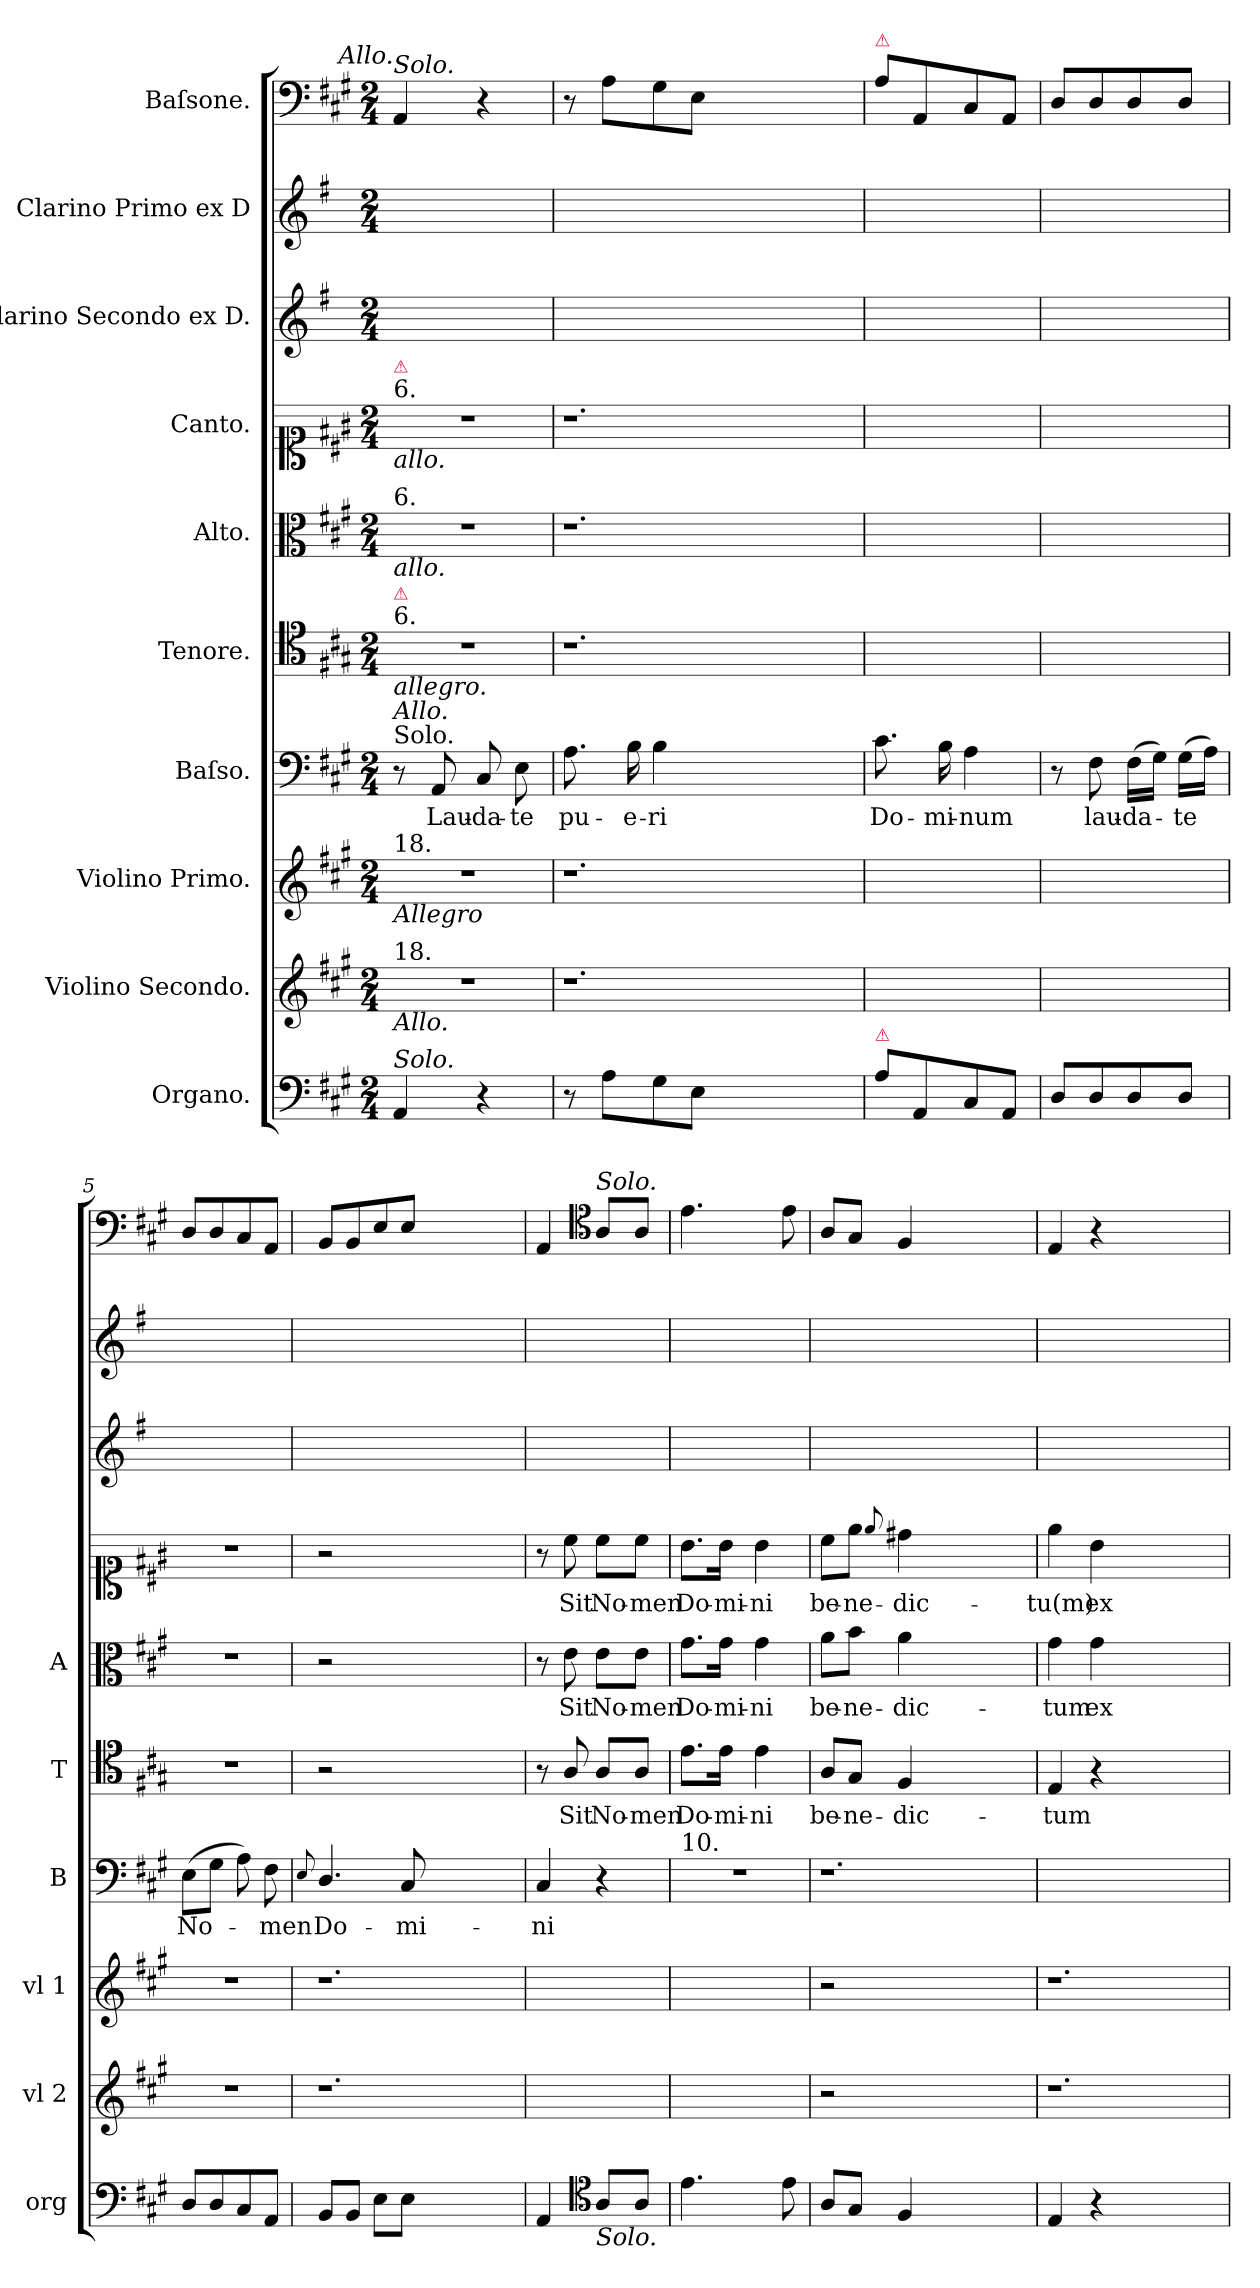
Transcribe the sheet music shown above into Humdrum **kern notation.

**kern	**kern	**kern	**kern	**text	**kern	**text	**kern	**text	**kern	**text	**kern	**kern	**kern
*part10	*part9	*part8	*part7	*part7	*part6	*part6	*part5	*part5	*part4	*part4	*part3	*part2	*part1
*staff10	*staff9	*staff8	*staff7	*staff7	*staff6	*staff6	*staff5	*staff5	*staff4	*staff4	*staff3	*staff2	*staff1
*I"Organo.	*I"Violino Secondo.	*I"Violino Primo.	*I"Baſso.	*	*I"Tenore.	*	*I"Alto.	*	*I"Canto.	*	*I"Clarino Secondo ex D.	*I"Clarino Primo ex D	*I"Baſsone.
*I'org	*I'vl 2	*I'vl 1	*I'B	*	*I'T	*	*I'A	*	*	*	*	*	*
*clefF4	*clefG2	*clefG2	*clefF4	*	*clefC4	*	*clefC3	*	*clefC1	*	*clefG2	*clefG2	*clefF4
*	*	*	*	*	*	*	*	*	*	*	*ITrd-1c-2	*ITrd-1c-2	*
*k[f#c#g#]	*k[f#c#g#]	*k[f#c#g#]	*k[f#c#g#]	*	*k[f#c#g#]	*	*k[f#c#g#]	*	*k[f#c#g#]	*	*k[f#c#g#]	*k[f#c#g#]	*k[f#c#g#]
*A:	*A:	*A:	*A:	*	*A:	*	*A:	*	*A:	*	*A:	*A:	*A:
*M2/4	*M2/4	*M2/4	*M2/4	*	*M2/4	*	*M2/4	*	*M2/4	*	*M2/4	*M2/4	*M2/4
=1	=1	=1	=1	=1	=1	=1	=1	=1	=1	=1	=1	=1	=1
!	!	!	!	!	!	!	!	!	!	!	!	!	!LO:TX:a:i:t=Solo.
!	!	!	!	!	!	!	!	!	!	!	!	!	!LO:TX:a:i:rj:t=Allo.
!	!	!	!	!	!	!	!	!	!LO:TX:a:t=6.	!	!	!	!
!	!	!	!	!	!	!	!	!	!LO:TX:a:color=crimson:t=⚠	!	!	!	!
!	!	!	!	!	!	!	!	!	!LO:TX:b:i:t=allo.	!	!	!	!
!	!	!	!	!	!	!	!LO:TX:a:t=6.	!	!	!	!	!	!
!	!	!	!	!	!	!	!LO:TX:b:i:t=allo.	!	!	!	!	!	!
!	!	!	!	!	!LO:TX:a:t=6.	!	!	!	!	!	!	!	!
!	!	!	!	!	!LO:TX:a:color=crimson:t=⚠	!	!	!	!	!	!	!	!
!	!	!	!	!	!LO:TX:b:i:t=allegro.	!	!	!	!	!	!	!	!
!	!	!	!LO:TX:a:t=Solo.	!	!	!	!	!	!	!	!	!	!
!	!	!	!LO:TX:a:i:t=Allo.	!	!	!	!	!	!	!	!	!	!
!	!	!LO:TX:a:t=18.	!	!	!	!	!	!	!	!	!	!	!
!	!	!LO:TX:b:i:t=Allegro	!	!	!	!	!	!	!	!	!	!	!
!	!LO:TX:a:t=18.	!	!	!	!	!	!	!	!	!	!	!	!
!	!LO:TX:b:i:t=Allo.	!	!	!	!	!	!	!	!	!	!	!	!
!LO:TX:a:i:t=Solo.	!	!	!	!	!	!	!	!	!	!	!	!	!
4AA/	2r	2r	8r	.	2r	.	2r	.	2r	.	2ryy	2ryy	4AA/
.	.	.	8AA/	Lau-	.	.	.	.	.	.	.	.	.
4r	.	.	8C#/	-da-	.	.	.	.	.	.	.	.	4r
.	.	.	8E\	-te	.	.	.	.	.	.	.	.	.
=2	=2	=2	=2	=2	=2	=2	=2	=2	=2	=2	=2	=2	=2
8r	1.r	1.r	8.A\	pu-	1.r	.	1.r	.	1.r	.	2ryy	2ryy	8r
8A\L	.	.	.	.	.	.	.	.	.	.	.	.	8A\L
.	.	.	16B\	-e-	.	.	.	.	.	.	.	.	.
8G#\	.	.	4B\	-ri	.	.	.	.	.	.	.	.	8G#\
8E\J	.	.	.	.	.	.	.	.	.	.	.	.	8E\J
1ryy	.	.	1ryy	.	.	.	.	.	.	.	1ryy	1ryy	1ryy
=3	=3	=3	=3	=3	=3	=3	=3	=3	=3	=3	=3	=3	=3
!	!	!	!	!	!	!	!	!	!	!	!	!	!LO:TX:a:color=crimson:t=⚠
!LO:TX:a:color=crimson:t=⚠	!	!	!	!	!	!	!	!	!	!	!	!	!
8A\L	2ryy	2ryy	8.c#\	Do-	2ryy	.	2ryy	.	2ryy	.	2ryy	2ryy	8A\L
8AA/	.	.	.	.	.	.	.	.	.	.	.	.	8AA/
.	.	.	16B\	-mi-	.	.	.	.	.	.	.	.	.
8C#/	.	.	4A\	-num	.	.	.	.	.	.	.	.	8C#/
8AA/J	.	.	.	.	.	.	.	.	.	.	.	.	8AA/J
=4	=4	=4	=4	=4	=4	=4	=4	=4	=4	=4	=4	=4	=4
8D/L	2ryy	2ryy	8r	.	2ryy	.	2ryy	.	2ryy	.	2ryy	2ryy	8D/L
8D/	.	.	8F#\	lau-	.	.	.	.	.	.	.	.	8D/
8D/	.	.	(16F#\LL	-da-	.	.	.	.	.	.	.	.	8D/
.	.	.	16G#\JJ)	.	.	.	.	.	.	.	.	.	.
8D/J	.	.	(16G#\LL	-te	.	.	.	.	.	.	.	.	8D/J
.	.	.	16A\JJ)	.	.	.	.	.	.	.	.	.	.
=5	=5	=5	=5	=5	=5	=5	=5	=5	=5	=5	=5	=5	=5
8D/L	2r	2r	(8E\L	No-	2r	.	2r	.	2r	.	2ryy	2ryy	8D/L
8D/	.	.	8G#\J	.	.	.	.	.	.	.	.	.	8D/
8C#/	.	.	8A\)	.	.	.	.	.	.	.	.	.	8C#/
8AA/J	.	.	8F#\	-men	.	.	.	.	.	.	.	.	8AA/J
=6	=6	=6	=6	=6	=6	=6	=6	=6	=6	=6	=6	=6	=6
.	.	.	8qqE/	.	.	.	.	.	.	.	.	.	.
8BB/L	1.r	1.r	4.D/	Do-	2r	.	2r	.	2r	.	2ryy	2ryy	8BB/L
8BB/J	.	.	.	.	.	.	.	.	.	.	.	.	8BB/
8E\L	.	.	.	.	.	.	.	.	.	.	.	.	8E/
8E\J	.	.	8C#/	-mi-	.	.	.	.	.	.	.	.	8E/J
1ryy	.	.	1ryy	.	1ryy	.	1ryy	.	1ryy	.	1ryy	1ryy	1ryy
=7	=7	=7	=7	=7	=7	=7	=7	=7	=7	=7	=7	=7	=7
4AA/	2ryy	2ryy	4C#/	-ni	8r	.	8r	.	8r	.	2ryy	2ryy	4AA/
.	.	.	.	.	8A/	Sit	8e\	Sit	8cc#\	Sit	.	.	.
*clefC4	*	*	*	*	*	*	*	*	*	*	*	*	*clefC4
!	!	!	!	!	!	!	!	!	!	!	!	!	!LO:TX:a:i:t=Solo.
!LO:TX:b:i:t=Solo.	!	!	!	!	!	!	!	!	!	!	!	!	!
8A/L	.	.	4r	.	8A/L	No-	8e\L	No-	8cc#\L	No-	.	.	8A/L
8A/J	.	.	.	.	8A/J	-men	8e\J	-men	8cc#\J	-men	.	.	8A/J
=8	=8	=8	=8	=8	=8	=8	=8	=8	=8	=8	=8	=8	=8
!	!	!	!LO:TX:a:t=10.	!	!	!	!	!	!	!	!	!	!
4.e\	2ryy	2ryy	2r	.	8.e\L	Do-	8.g#\L	Do-	8.b\L	Do-	2ryy	2ryy	4.e\
.	.	.	.	.	16e\Jk	-mi-	16g#\Jk	-mi-	16b\Jk	-mi-	.	.	.
.	.	.	.	.	4e\	-ni	4g#\	-ni	4b\	-ni	.	.	.
8e\	.	.	.	.	.	.	.	.	.	.	.	.	8e\
=9	=9	=9	=9	=9	=9	=9	=9	=9	=9	=9	=9	=9	=9
8A/L	2r	2r	1.r	.	8A/L	be-	8a\L	be-	8cc#\L	be-	2ryy	2ryy	8A/L
8G#/J	.	.	.	.	8G#/J	-ne-	8b\J	-ne-	8ee\J	-ne-	.	.	8G#/J
.	.	.	.	.	.	.	.	.	8qqee/	.	.	.	.
4F#/	.	.	.	.	4F#/	dic-	4a\	dic-	4dd#X\	dic-	.	.	4F#/
1ryy	1ryy	1ryy	.	.	1ryy	.	1ryy	.	1ryy	.	1ryy	1ryy	1ryy
=10	=10	=10	=10	=10	=10	=10	=10	=10	=10	=10	=10	=10	=10
4E/	1.r	1.r	1.ryy	.	4E/	-tum	4g#\	-tum	4ee\	-tu(m)	2ryy	2ryy	4E/
4r	.	.	.	.	4r	.	4g#\	ex	4b\	ex	.	.	4r
1ryy	.	.	.	.	1ryy	.	1ryy	.	1ryy	.	1ryy	1ryy	1ryy
=	=	=	=	=	=	=	=	=	=	=	=	=	=
*-	*-	*-	*-	*-	*-	*-	*-	*-	*-	*-	*-	*-	*-
